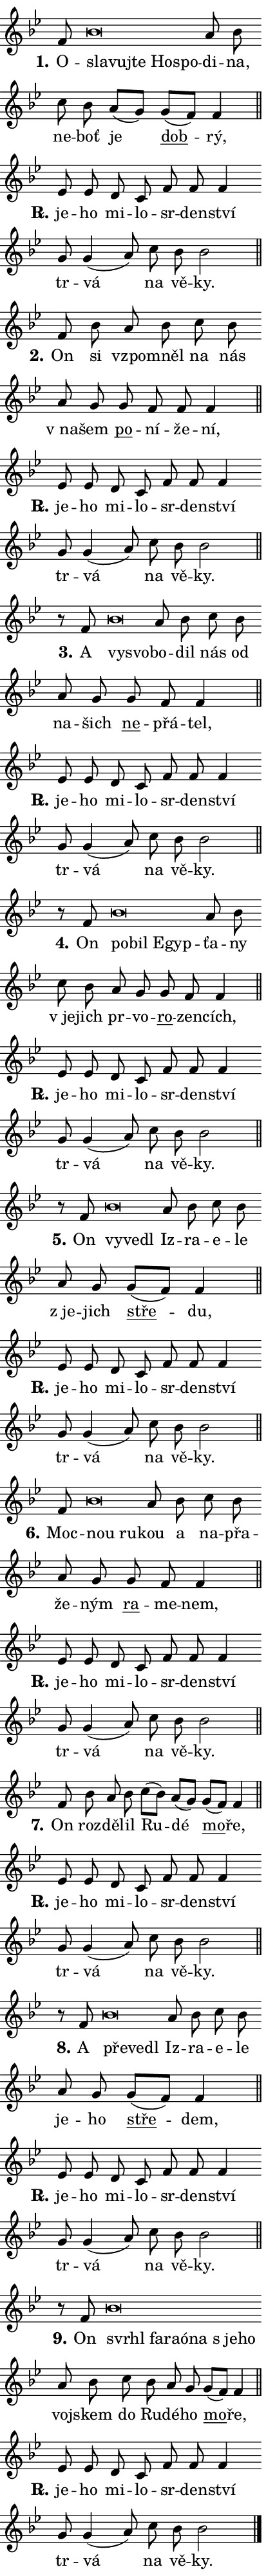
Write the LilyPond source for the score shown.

\version "2.24.0"
\header { tagline = "" }
\paper {
  indent = 0\cm
  top-margin = 0\cm
  right-margin = 0.13\cm % to fit lyric hyphens
  bottom-margin = 0\cm
  left-margin = 0\cm
  paper-width = 7\cm
  page-breaking = #ly:one-page-breaking
  system-system-spacing.basic-distance = #11
  score-system-spacing.basic-distance = #11
  ragged-last = ##f
}


%% Author: Thomas Morley
%% https://lists.gnu.org/archive/html/lilypond-user/2020-05/msg00002.html
#(define (line-position grob)
"Returns position of @var[grob} in current system:
   @code{'start}, if at first time-step
   @code{'end}, if at last time-step
   @code{'middle} otherwise
"
  (let* ((col (ly:item-get-column grob))
         (ln (ly:grob-object col 'left-neighbor))
         (rn (ly:grob-object col 'right-neighbor))
         (col-to-check-left (if (ly:grob? ln) ln col))
         (col-to-check-right (if (ly:grob? rn) rn col))
         (break-dir-left
           (and
             (ly:grob-property col-to-check-left 'non-musical #f)
             (ly:item-break-dir col-to-check-left)))
         (break-dir-right
           (and
             (ly:grob-property col-to-check-right 'non-musical #f)
             (ly:item-break-dir col-to-check-right))))
        (cond ((eqv? 1 break-dir-left) 'start)
              ((eqv? -1 break-dir-right) 'end)
              (else 'middle))))

#(define (tranparent-at-line-position vctor)
  (lambda (grob)
  "Relying on @code{line-position} select the relevant enry from @var{vctor}.
Used to determine transparency,"
    (case (line-position grob)
      ((end) (not (vector-ref vctor 0)))
      ((middle) (not (vector-ref vctor 1)))
      ((start) (not (vector-ref vctor 2))))))

noteHeadBreakVisibility =
#(define-music-function (break-visibility)(vector?)
"Makes @code{NoteHead}s transparent relying on @var{break-visibility}"
#{
  \override NoteHead.transparent =
    #(tranparent-at-line-position break-visibility)
#})

#(define delete-ledgers-for-transparent-note-heads
  (lambda (grob)
    "Reads whether a @code{NoteHead} is transparent.
If so this @code{NoteHead} is removed from @code{'note-heads} from
@var{grob}, which is supposed to be @code{LedgerLineSpanner}.
As a result ledgers are not printed for this @code{NoteHead}"
    (let* ((nhds-array (ly:grob-object grob 'note-heads))
           (nhds-list
             (if (ly:grob-array? nhds-array)
                 (ly:grob-array->list nhds-array)
                 '()))
           ;; Relies on the transparent-property being done before
           ;; Staff.LedgerLineSpanner.after-line-breaking is executed.
           ;; This is fragile ...
           (to-keep
             (remove
               (lambda (nhd)
                 (ly:grob-property nhd 'transparent #f))
               nhds-list)))
      ;; TODO find a better method to iterate over grob-arrays, similiar
      ;; to filter/remove etc for lists
      ;; For now rebuilt from scratch
      (set! (ly:grob-object grob 'note-heads)  '())
      (for-each
        (lambda (nhd)
          (ly:pointer-group-interface::add-grob grob 'note-heads nhd))
        to-keep))))

squashNotes = {
  \override NoteHead.X-extent = #'(-0.2 . 0.2)
  \override NoteHead.Y-extent = #'(-0.75 . 0)
  \override NoteHead.stencil =
    #(lambda (grob)
       (let ((pos (ly:grob-property grob 'staff-position)))
         (begin
           (if (< pos -7) (display "ERROR: Lower brevis then expected\n") (display "OK: Expected brevis position\n"))
           (if (<= pos -6) ly:text-interface::print ly:note-head::print))))
}
unSquashNotes = {
  \revert NoteHead.X-extent
  \revert NoteHead.Y-extent
  \revert NoteHead.stencil
}

hideNotes = \noteHeadBreakVisibility #begin-of-line-visible
unHideNotes = \noteHeadBreakVisibility #all-visible

% work-around for resetting accidentals
% https://lilypond.org/doc/v2.23/Documentation/notation/displaying-rhythms#unmetered-music
cadenzaMeasure = {
  \cadenzaOff
  \partial 1024 s1024
  \cadenzaOn
}

#(define-markup-command (accent layout props text) (markup?)
  "Underline accented syllable"
  (interpret-markup layout props
    #{\markup \override #'(offset . 4.3) \underline { #text }#}))

responsum = \markup \concat {
  "R" \hspace #-1.05 \path #0.1 #'((moveto 0 0.07) (lineto 0.9 0.8)) \hspace #0.05 "."
}

spaceSize = #0.6828661417322834 % exact space size for TeX Gyre Schola

\layout {
  \context {
    \Staff
    \remove "Time_signature_engraver"
    \override LedgerLineSpanner.after-line-breaking = #delete-ledgers-for-transparent-note-heads
  }
  \context {
    \Lyrics {
      \override LyricSpace.minimum-distance = \spaceSize
      \override LyricText.font-name = #"TeX Gyre Schola"
      \override LyricText.font-size = 1
      \override StanzaNumber.font-name = #"TeX Gyre Schola Bold"
      \override StanzaNumber.font-size = 1
    }
  }
  \context {
    \Score 
    \override NoteHead.text =
      #(lambda (grob) 
        (let ((pos (ly:grob-property grob 'staff-position)))
          #{\markup {
            \combine
              \halign #-0.55 \raise #(if (= pos -6) 0 0.5) \override #'(thickness . 2) \draw-line #'(3.2 . 0)
              \musicglyph "noteheads.sM1"
          }#}))
  }
}

% magnetic-lyrics.ily
%
%   written by
%     Jean Abou Samra <jean@abou-samra.fr>
%     Werner Lemberg <wl@gnu.org>
%
%   adapted by
%     Jiri Hon <jiri.hon@gmail.com>
%
% Version 2022-Apr-15

% https://www.mail-archive.com/lilypond-user@gnu.org/msg149350.html

#(define (Left_hyphen_pointer_engraver context)
   "Collect syllable-hyphen-syllable occurrences in lyrics and store
them in properties.  This engraver only looks to the left.  For
example, if the lyrics input is @code{foo -- bar}, it does the
following.

@itemize @bullet
@item
Set the @code{text} property of the @code{LyricHyphen} grob between
@q{foo} and @q{bar} to @code{foo}.

@item
Set the @code{left-hyphen} property of the @code{LyricText} grob with
text @q{foo} to the @code{LyricHyphen} grob between @q{foo} and
@q{bar}.
@end itemize

Use this auxiliary engraver in combination with the
@code{lyric-@/text::@/apply-@/magnetic-@/offset!} hook."
   (let ((hyphen #f)
         (text #f))
     (make-engraver
      (acknowledgers
       ((lyric-syllable-interface engraver grob source-engraver)
        (set! text grob)))
      (end-acknowledgers
       ((lyric-hyphen-interface engraver grob source-engraver)
        ;(when (not (grob::has-interface grob 'lyric-space-interface))
          (set! hyphen grob)));)
      ((stop-translation-timestep engraver)
       (when (and text hyphen)
         (ly:grob-set-object! text 'left-hyphen hyphen))
       (set! text #f)
       (set! hyphen #f)))))

#(define (lyric-text::apply-magnetic-offset! grob)
   "If the space between two syllables is less than the value in
property @code{LyricText@/.details@/.squash-threshold}, move the right
syllable to the left so that it gets concatenated with the left
syllable.

Use this function as a hook for
@code{LyricText@/.after-@/line-@/breaking} if the
@code{Left_@/hyphen_@/pointer_@/engraver} is active."
   (let ((hyphen (ly:grob-object grob 'left-hyphen #f)))
     (when hyphen
       (let ((left-text (ly:spanner-bound hyphen LEFT)))
         (when (grob::has-interface left-text 'lyric-syllable-interface)
           (let* ((common (ly:grob-common-refpoint grob left-text X))
                  (this-x-ext (ly:grob-extent grob common X))
                  (left-x-ext
                   (begin
                     ;; Trigger magnetism for left-text.
                     (ly:grob-property left-text 'after-line-breaking)
                     (ly:grob-extent left-text common X)))
                  ;; `delta` is the gap width between two syllables.
                  (delta (- (interval-start this-x-ext)
                            (interval-end left-x-ext)))
                  (details (ly:grob-property grob 'details))
                  (threshold (assoc-get 'squash-threshold details 0.2)))
             (when (< delta threshold)
               (let* (;; We have to manipulate the input text so that
                      ;; ligatures crossing syllable boundaries are not
                      ;; disabled.  For languages based on the Latin
                      ;; script this is essentially a beautification.
                      ;; However, for non-Western scripts it can be a
                      ;; necessity.
                      (lt (ly:grob-property left-text 'text))
                      (rt (ly:grob-property grob 'text))
                      (is-space (grob::has-interface hyphen 'lyric-space-interface))
                      (space (if is-space " " ""))
                      (extra-delta (if is-space spaceSize 0))
                      ;; Append new syllable.
                      (ltrt-space (if (and (string? lt) (string? rt))
                                (string-append lt space rt)
                                (make-concat-markup (list lt space rt))))
                      ;; Right-align `ltrt` to the right side.
                      (ltrt-space-markup (grob-interpret-markup
                               grob
                               (make-translate-markup
                                (cons (interval-length this-x-ext) 0)
                                (make-right-align-markup ltrt-space)))))
                 (begin
                   ;; Don't print `left-text`.
                   (ly:grob-set-property! left-text 'stencil #f)
                   ;; Set text and stencil (which holds all collected
                   ;; syllables so far) and shift it to the left.
                   (ly:grob-set-property! grob 'text ltrt-space)
                   (ly:grob-set-property! grob 'stencil ltrt-space-markup)
                   (ly:grob-translate-axis! grob (- (- delta extra-delta)) X))))))))))


#(define (lyric-hyphen::displace-bounds-first grob)
   ;; Make very sure this callback isn't triggered too early.
   (let ((left (ly:spanner-bound grob LEFT))
         (right (ly:spanner-bound grob RIGHT)))
     (ly:grob-property left 'after-line-breaking)
     (ly:grob-property right 'after-line-breaking)
     (ly:lyric-hyphen::print grob)))

squashThreshold = #0.4

\layout {
  \context {
    \Lyrics
    \consists #Left_hyphen_pointer_engraver
    \override LyricText.after-line-breaking =
      #lyric-text::apply-magnetic-offset!
    \override LyricHyphen.stencil = #lyric-hyphen::displace-bounds-first
    \override LyricText.details.squash-threshold = \squashThreshold
    \override LyricHyphen.minimum-distance = 0
    \override LyricHyphen.minimum-length = \squashThreshold
  }
}

squashText = \override LyricText.details.squash-threshold = 9999
unSquashText = \override LyricText.details.squash-threshold = \squashThreshold

leftText = \override LyricText.self-alignment-X = #LEFT
unLeftText = \revert LyricText.self-alignment-X

starOffset = #(lambda (grob) 
                (let ((x_offset (ly:self-alignment-interface::aligned-on-x-parent grob)))
                  (if (= x_offset 0) 0 (+ x_offset 1.2))))

star = #(define-music-function (syllable)(string?)
"Append star separator at the end of a syllable"
#{
  \once \override LyricText.X-offset = #starOffset
  \lyricmode { \markup {
    #syllable
    \override #'((font-name . "TeX Gyre Schola Bold")) \hspace #0.2 \lower #0.65 \larger "*"
  } }
#})

starAccent = #(define-music-function (syllable)(string?)
"Append star separator at the end of a syllable and make accent"
#{
  \once \override LyricText.X-offset = #starOffset
  \lyricmode { \markup {
    \accent #syllable
    \override #'((font-name . "TeX Gyre Schola Bold")) \hspace #0.2 \lower #0.65 \larger "*"
  } }
#})

breath = #(define-music-function (syllable)(string?)
"Append breathing indicator at the end of a syllable"
#{
  \lyricmode { \markup { #syllable "+" } }
#})

optionalBreath = #(define-music-function (syllable)(string?)
"Append optional breathing indicator at the end of a syllable"
#{
  \lyricmode { \markup { #syllable "(+)" } }
#})


\score {
    <<
        \new Voice = "melody" { \cadenzaOn \key bes \major \relative { f'8 \squashNotes bes\breve*1/16 \hideNotes \breve*1/16 \bar "" \breve*1/16 \bar "" \breve*1/16 \breve*1/16 \bar "" \unHideNotes \unSquashNotes a8 bes \bar "" c bes \bar "" a[( g)] \bar "" g[( f)] f4 \cadenzaMeasure \bar "||" \break } }
        \new Lyrics \lyricsto "melody" { \lyricmode { \set stanza = "1."
O -- \leftText sla -- \squashText vuj -- te Ho -- spo -- \unLeftText \unSquashText di -- na, ne -- boť je \markup \accent dob -- rý, } }
    >>
    \layout {}
}

\score {
    <<
        \new Voice = "melody" { \cadenzaOn \key bes \major \relative { es'8 es d c \bar "" f f f4 \bar "" g8 g4( a8)] \bar "" c bes bes2 \cadenzaMeasure \bar "||" \break } }
        \new Lyrics \lyricsto "melody" { \lyricmode { \set stanza = \responsum
je -- ho mi -- lo -- sr -- den -- ství tr -- vá na vě -- ky. } }
    >>
    \layout {}
}

\score {
    <<
        \new Voice = "melody" { \cadenzaOn \key bes \major \relative { f'8 bes8 a8 bes \bar "" c bes \bar "" a g \bar "" g f f f4 \cadenzaMeasure \bar "||" \break } }
        \new Lyrics \lyricsto "melody" { \lyricmode { \set stanza = "2."
On si vzpo -- mněl na nás "v na" -- šem \markup \accent po -- ní -- že -- ní, } }
    >>
    \layout {}
}

\score {
    <<
        \new Voice = "melody" { \cadenzaOn \key bes \major \relative { es'8 es d c \bar "" f f f4 \bar "" g8 g4( a8)] \bar "" c bes bes2 \cadenzaMeasure \bar "||" \break } }
        \new Lyrics \lyricsto "melody" { \lyricmode { \set stanza = \responsum
je -- ho mi -- lo -- sr -- den -- ství tr -- vá na vě -- ky. } }
    >>
    \layout {}
}

\score {
    <<
        \new Voice = "melody" { \cadenzaOn \key bes \major \relative { r8 f' \squashNotes bes\breve*1/16 \hideNotes \breve*1/16 \bar "" \unHideNotes \unSquashNotes a8 bes \bar "" c bes \bar "" a g \bar "" g f f4 \cadenzaMeasure \bar "||" \break } }
        \new Lyrics \lyricsto "melody" { \lyricmode { \set stanza = "3."
A \leftText vy -- \squashText svo -- \unLeftText \unSquashText bo -- dil nás od na -- šich \markup \accent ne -- přá -- tel, } }
    >>
    \layout {}
}

\score {
    <<
        \new Voice = "melody" { \cadenzaOn \key bes \major \relative { es'8 es d c \bar "" f f f4 \bar "" g8 g4( a8)] \bar "" c bes bes2 \cadenzaMeasure \bar "||" \break } }
        \new Lyrics \lyricsto "melody" { \lyricmode { \set stanza = \responsum
je -- ho mi -- lo -- sr -- den -- ství tr -- vá na vě -- ky. } }
    >>
    \layout {}
}

\score {
    <<
        \new Voice = "melody" { \cadenzaOn \key bes \major \relative { r8 f' \squashNotes bes\breve*1/16 \hideNotes \breve*1/16 \bar "" \breve*1/16 \breve*1/16 \bar "" \unHideNotes \unSquashNotes a8 bes \bar "" c bes \bar "" a g \bar "" g f f4 \cadenzaMeasure \bar "||" \break } }
        \new Lyrics \lyricsto "melody" { \lyricmode { \set stanza = "4."
On \leftText po -- \squashText bil E -- gyp -- \unLeftText \unSquashText ťa -- ny "v je" -- jich pr -- vo -- \markup \accent ro -- zen -- cích, } }
    >>
    \layout {}
}

\score {
    <<
        \new Voice = "melody" { \cadenzaOn \key bes \major \relative { es'8 es d c \bar "" f f f4 \bar "" g8 g4( a8)] \bar "" c bes bes2 \cadenzaMeasure \bar "||" \break } }
        \new Lyrics \lyricsto "melody" { \lyricmode { \set stanza = \responsum
je -- ho mi -- lo -- sr -- den -- ství tr -- vá na vě -- ky. } }
    >>
    \layout {}
}

\score {
    <<
        \new Voice = "melody" { \cadenzaOn \key bes \major \relative { r8 f' \squashNotes bes\breve*1/16 \hideNotes \breve*1/16 \breve*1/16 \bar "" \unHideNotes \unSquashNotes a8 bes \bar "" c bes \bar "" a g \bar "" g[( f)] f4 \cadenzaMeasure \bar "||" \break } }
        \new Lyrics \lyricsto "melody" { \lyricmode { \set stanza = "5."
On \leftText vy -- \squashText ve -- dl \unLeftText \unSquashText Iz -- ra -- e -- le "z je" -- jich \markup \accent stře -- du, } }
    >>
    \layout {}
}

\score {
    <<
        \new Voice = "melody" { \cadenzaOn \key bes \major \relative { es'8 es d c \bar "" f f f4 \bar "" g8 g4( a8)] \bar "" c bes bes2 \cadenzaMeasure \bar "||" \break } }
        \new Lyrics \lyricsto "melody" { \lyricmode { \set stanza = \responsum
je -- ho mi -- lo -- sr -- den -- ství tr -- vá na vě -- ky. } }
    >>
    \layout {}
}

\score {
    <<
        \new Voice = "melody" { \cadenzaOn \key bes \major \relative { f'8 \squashNotes bes\breve*1/16 \hideNotes \breve*1/16 \bar "" \unHideNotes \unSquashNotes a8 bes \bar "" c bes \bar "" a g \bar "" g f f4 \cadenzaMeasure \bar "||" \break } }
        \new Lyrics \lyricsto "melody" { \lyricmode { \set stanza = "6."
Moc -- \leftText nou \squashText ru -- \unLeftText \unSquashText kou a na -- přa -- že -- ným \markup \accent ra -- me -- nem, } }
    >>
    \layout {}
}

\score {
    <<
        \new Voice = "melody" { \cadenzaOn \key bes \major \relative { es'8 es d c \bar "" f f f4 \bar "" g8 g4( a8)] \bar "" c bes bes2 \cadenzaMeasure \bar "||" \break } }
        \new Lyrics \lyricsto "melody" { \lyricmode { \set stanza = \responsum
je -- ho mi -- lo -- sr -- den -- ství tr -- vá na vě -- ky. } }
    >>
    \layout {}
}

\score {
    <<
        \new Voice = "melody" { \cadenzaOn \key bes \major \relative { f'8 bes a8 bes \bar "" c[( bes)] \bar "" a[( g)] \bar "" g[( f)] f4 \cadenzaMeasure \bar "||" \break } }
        \new Lyrics \lyricsto "melody" { \lyricmode { \set stanza = "7."
On roz -- dě -- lil Ru -- dé \markup \accent mo -- ře, } }
    >>
    \layout {}
}

\score {
    <<
        \new Voice = "melody" { \cadenzaOn \key bes \major \relative { es'8 es d c \bar "" f f f4 \bar "" g8 g4( a8)] \bar "" c bes bes2 \cadenzaMeasure \bar "||" \break } }
        \new Lyrics \lyricsto "melody" { \lyricmode { \set stanza = \responsum
je -- ho mi -- lo -- sr -- den -- ství tr -- vá na vě -- ky. } }
    >>
    \layout {}
}

\score {
    <<
        \new Voice = "melody" { \cadenzaOn \key bes \major \relative { r8 f'8 \squashNotes bes\breve*1/16 \hideNotes \breve*1/16 \breve*1/16 \bar "" \unHideNotes \unSquashNotes a8 bes \bar "" c bes \bar "" a g \bar "" g[( f)] f4 \cadenzaMeasure \bar "||" \break } }
        \new Lyrics \lyricsto "melody" { \lyricmode { \set stanza = "8."
A \leftText pře -- \squashText ve -- dl \unLeftText \unSquashText Iz -- ra -- e -- le je -- ho \markup \accent stře -- dem, } }
    >>
    \layout {}
}

\score {
    <<
        \new Voice = "melody" { \cadenzaOn \key bes \major \relative { es'8 es d c \bar "" f f f4 \bar "" g8 g4( a8)] \bar "" c bes bes2 \cadenzaMeasure \bar "||" \break } }
        \new Lyrics \lyricsto "melody" { \lyricmode { \set stanza = \responsum
je -- ho mi -- lo -- sr -- den -- ství tr -- vá na vě -- ky. } }
    >>
    \layout {}
}

\score {
    <<
        \new Voice = "melody" { \cadenzaOn \key bes \major \relative { r8 f' \squashNotes bes\breve*1/16 \hideNotes \breve*1/16 \bar "" \breve*1/16 \bar "" \breve*1/16 \bar "" \breve*1/16 \bar "" \breve*1/16 \breve*1/16 \bar "" \unHideNotes \unSquashNotes a8 bes \bar "" c bes \bar "" a g \bar "" g[( f)] f4 \cadenzaMeasure \bar "||" \break } }
        \new Lyrics \lyricsto "melody" { \lyricmode { \set stanza = "9."
On \leftText svr -- \squashText hl fa -- raó -- na "s je" -- ho \unLeftText \unSquashText voj -- skem do Ru -- dé -- ho \markup \accent mo -- ře, } }
    >>
    \layout {}
}

\score {
    <<
        \new Voice = "melody" { \cadenzaOn \key bes \major \relative { es'8 es d c \bar "" f f f4 \bar "" g8 g4( a8)] \bar "" c bes bes2 \cadenzaMeasure \bar "||" \break } \bar "|." }
        \new Lyrics \lyricsto "melody" { \lyricmode { \set stanza = \responsum
je -- ho mi -- lo -- sr -- den -- ství tr -- vá na vě -- ky. } }
    >>
    \layout {}
}
